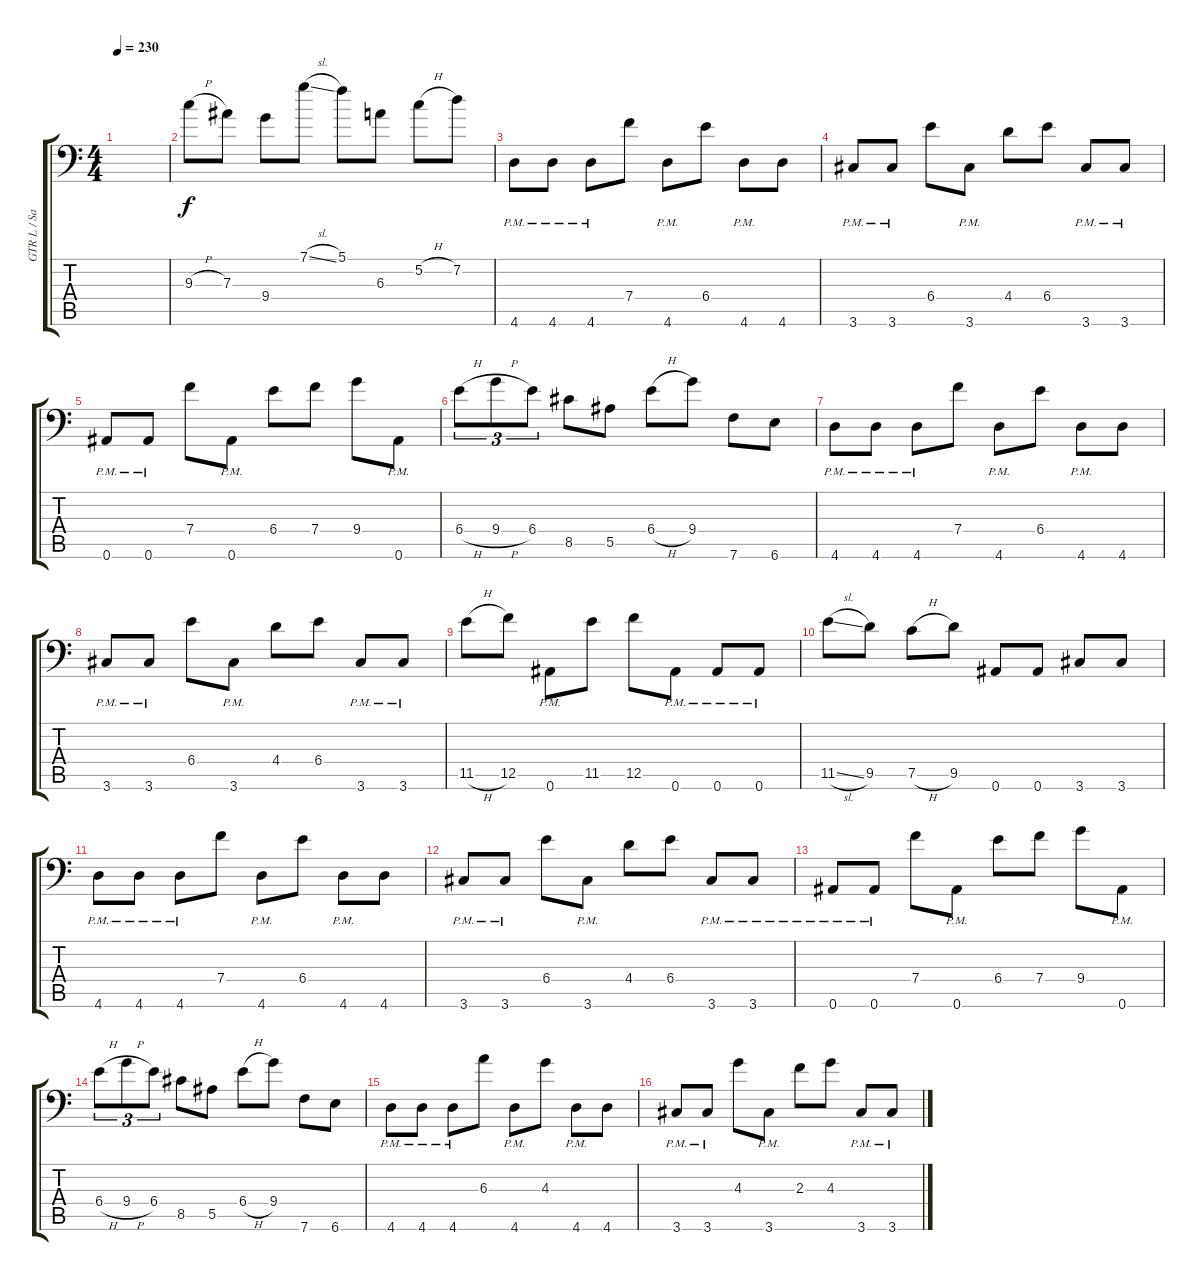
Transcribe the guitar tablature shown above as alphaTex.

\track ("GTR L / Sanch" "GTR L / Sa") {instrument overdrivenguitar}
\staff {score tabs}
\tuning (C4 G3 Eb3 Bb2 F2 Bb1) {hide}
\ts (4 4)
\tempo 230
\clef f4
\ks c
|
9.3{h}.8 7.3.8 9.4.8 7.1{sl}.8 5.1.8 6.3.8 5.2{h}.8 7.2.8 |
4.6{pm}.8 4.6{pm}.8 4.6{pm}.8 7.4.8 4.6{pm}.8 6.4.8 4.6{pm}.8 4.6.8 |
3.6{pm}.8 3.6{pm}.8 6.4.8 3.6{pm}.8 4.4.8 6.4.8 3.6{pm}.8 3.6{pm}.8 |
0.6{pm}.8 0.6{pm}.8 7.4.8 0.6{pm}.8 6.4.8 7.4.8 9.4.8 0.6{pm}.8 |
6.4{h}.8{tu (3 2)} 9.4{h}.8{tu (3 2)} 6.4.8{tu (3 2)} 8.5.8 5.5.8 6.4{h}.8 9.4.8 7.6.8 6.6.8 |
4.6{pm}.8 4.6{pm}.8 4.6{pm}.8 7.4.8 4.6{pm}.8 6.4.8 4.6{pm}.8 4.6.8 |
3.6{pm}.8 3.6{pm}.8 6.4.8 3.6{pm}.8 4.4.8 6.4.8 3.6{pm}.8 3.6{pm}.8 |
11.5{h}.8 12.5.8 0.6{pm}.8 11.5.8 12.5.8 0.6{pm}.8 0.6{pm}.8 0.6{pm}.8 |
11.5{sl}.8 9.5.8 7.5{h}.8 9.5.8 0.6.8 0.6.8 3.6.8 3.6.8 |
4.6{pm}.8 4.6{pm}.8 4.6{pm}.8 7.4.8 4.6{pm}.8 6.4.8 4.6{pm}.8 4.6.8 |
3.6{pm}.8 3.6{pm}.8 6.4.8 3.6{pm}.8 4.4.8 6.4.8 3.6{pm}.8 3.6{pm}.8 |
0.6{pm}.8 0.6{pm}.8 7.4.8 0.6{pm}.8 6.4.8 7.4.8 9.4.8 0.6{pm}.8 |
6.4{h}.8{tu (3 2)} 9.4{h}.8{tu (3 2)} 6.4.8{tu (3 2)} 8.5.8 5.5.8 6.4{h}.8 9.4.8 7.6.8 6.6.8 |
4.6{pm}.8 4.6{pm}.8 4.6{pm}.8 6.3.8 4.6{pm}.8 4.3.8 4.6{pm}.8 4.6.8 |
3.6{pm}.8 3.6{pm}.8 4.3.8 3.6{pm}.8 2.3.8 4.3.8 3.6{pm}.8 3.6{pm}.8
